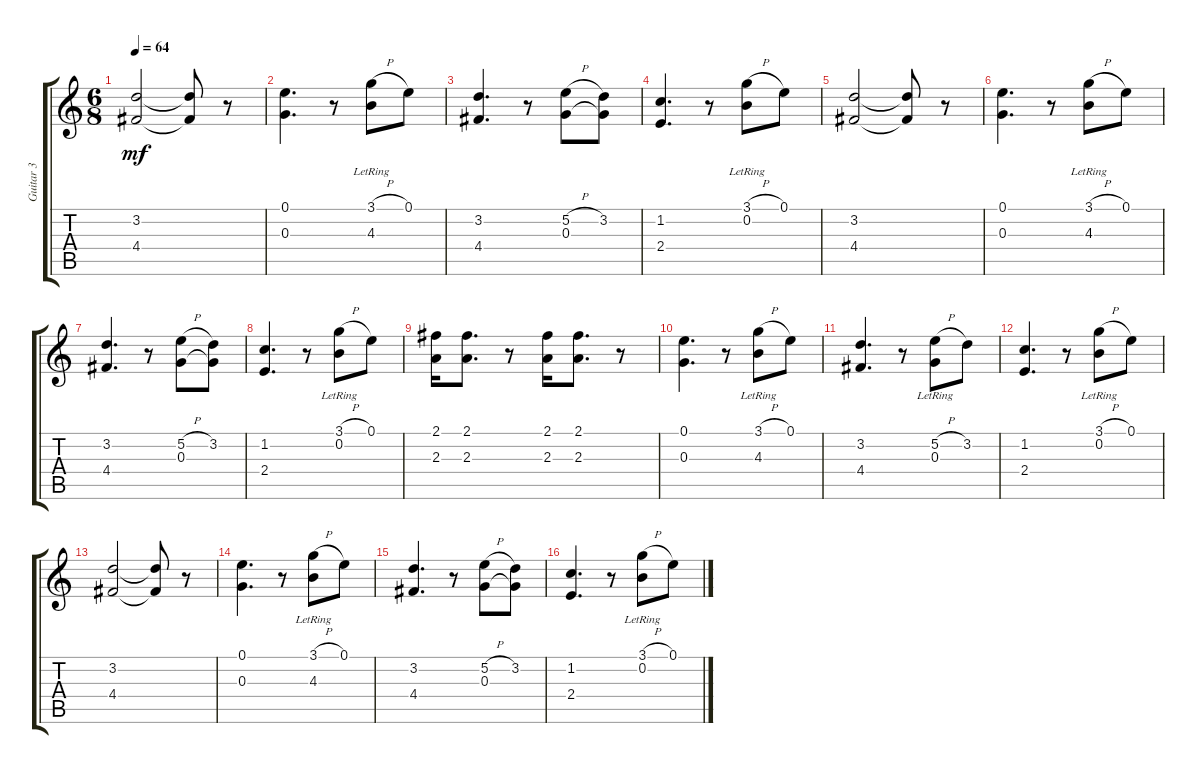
\track ("Guitar 3" "Guitar 3") {instrument electricguitarclean}
\staff {score tabs}
\tuning (E4 B3 G3 D3 A2 E2) {hide}
\ts (6 8)
\tempo 64
\clef g2
\ks c
(3.2 4.4).2{dy mf} (3.2{t} 4.4{t}).8 r.8 |
(0.1 0.3).4{d} r.8 (3.1{h} 4.3{lr}).8 0.1.8 |
(3.2 4.4).4{d} r.8 (5.2{h} 0.3).8 (3.2 0.3{t}).8 |
(1.2 2.4).4{d} r.8 (3.1{h} 0.2{lr}).8 0.1.8 |
(3.2 4.4).2 (3.2{t} 4.4{t}).8 r.8 |
(0.1 0.3).4{d} r.8 (3.1{h} 4.3{lr}).8 0.1.8 |
(3.2 4.4).4{d} r.8 (5.2{h} 0.3).8 (3.2 0.3{t}).8 |
(1.2 2.4).4{d} r.8 (3.1{h} 0.2{lr}).8 0.1.8 |
(2.1 2.3).16 (2.1 2.3).8{d} r.8 (2.1 2.3).16 (2.1 2.3).8{d} r.8 |
(0.1 0.3).4{d} r.8 (3.1{h} 4.3{lr}).8 0.1.8 |
(3.2 4.4).4{d} r.8 (5.2{h} 0.3{lr}).8 3.2.8 |
(1.2 2.4).4{d} r.8 (3.1{h} 0.2{lr}).8 0.1.8 |
(3.2 4.4).2 (3.2{t} 4.4{t}).8 r.8 |
(0.1 0.3).4{d} r.8 (3.1{h} 4.3{lr}).8 0.1.8 |
(3.2 4.4).4{d} r.8 (5.2{h} 0.3).8 (3.2 0.3{t}).8 |
(1.2 2.4).4{d} r.8 (3.1{h} 0.2{lr}).8 0.1.8
